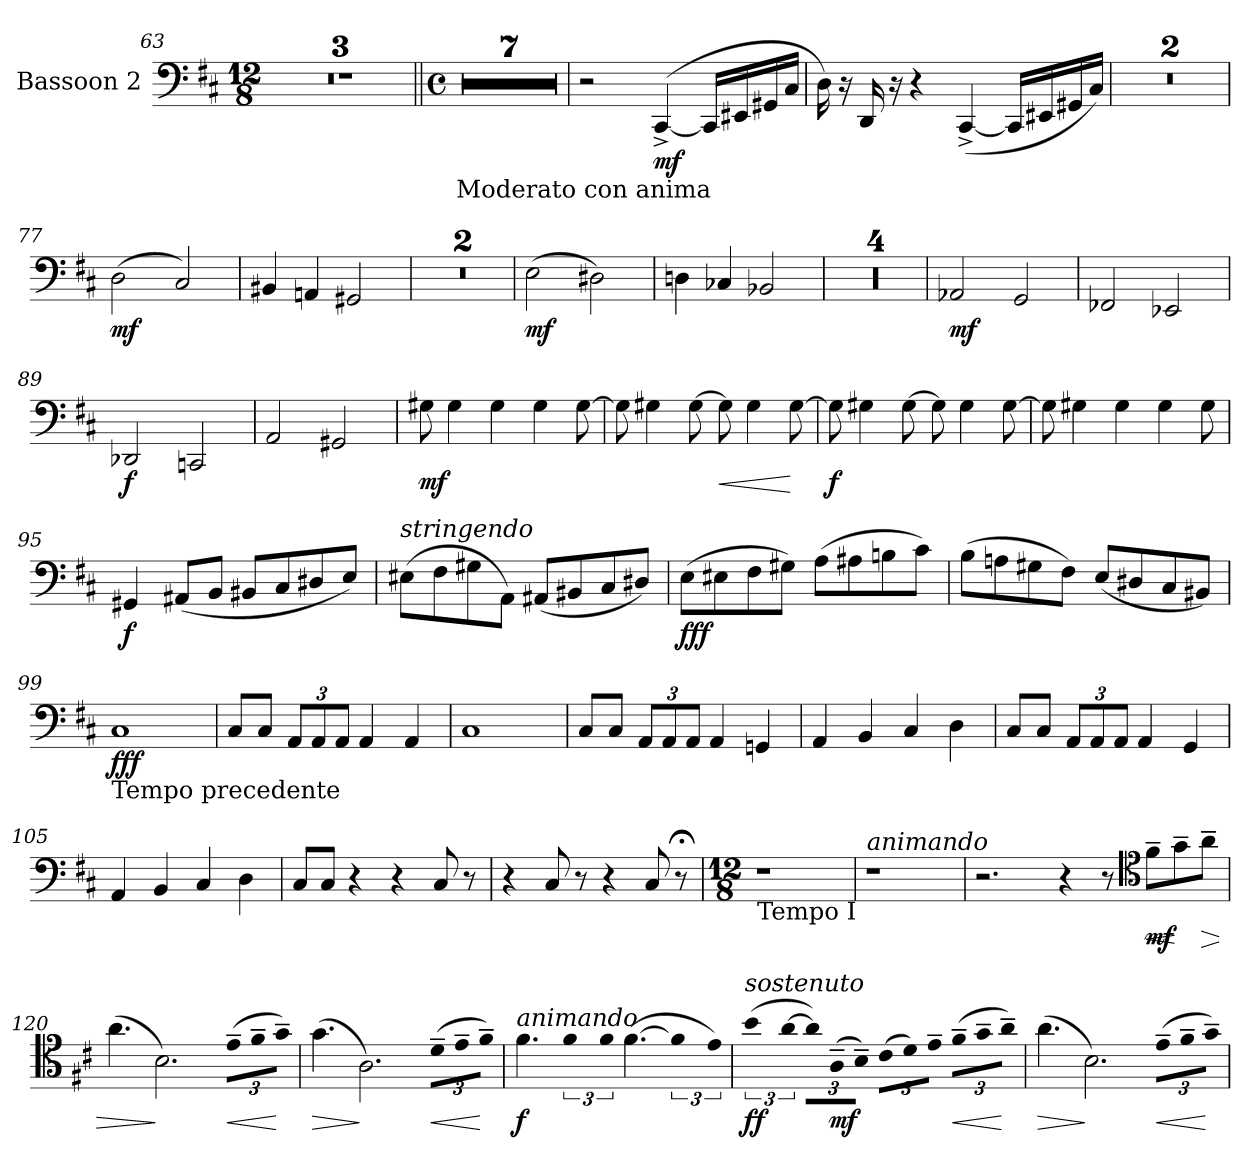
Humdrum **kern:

**kern	**dynam
*part1	*part1
*staff1	*staff1
*I"Bassoon 2	*
*I'Bsn	*
*clefF4	*
*k[f#c#]	*
*M12/8	*
=63	=63
1.r	.
=64	=64
1.r	.
=65	=65
1.r	.
=66||	=66||
*M4/4	*
*met(c)	*
!LO:TX:b:t=Moderato con anima	!
1r	.
=67	=67
1r	.
=68	=68
1r	.
=69	=69
1r	.
=70	=70
1r	.
=71	=71
1r	.
=72	=72
1r	.
*clefF4	*
=73	=73
2r	.
([4CC#^/	mf
16CC#/LL]	.
16EE#X/	.
16GG#X/	.
16C#/JJ	.
=74	=74
16D\)	.
16r	.
16DD/	.
16r	.
4r	.
([4CC#^/	.
16CC#/LL]	.
16EE#X/	.
16GG#X/	.
16C#/JJ)	.
=75	=75
1r	.
=76	=76
1r	.
=77	=77
(2D\	mf
2C#/)	.
=78	=78
4BB#X/	.
4AAn/	.
2GG#X/	.
=79	=79
1r	.
=80	=80
1r	.
=81	=81
(2E\	mf
2D#X\)	.
=82	=82
4Dn\	.
4C-X/	.
2BB-X/	.
=83	=83
1r	.
=84	=84
1r	.
=85	=85
1r	.
=86	=86
1r	.
=87	=87
2AA-X/	mf
2GG/	.
=88	=88
2FF-X/	.
2EE-X/	.
=89	=89
2DD-X/	f
2CCn/	.
=90	=90
2AA/	.
2GG#X/	.
=91	=91
8G#X\	mf
4G#\	.
4G#\	.
4G#\	.
[8G#\	.
=92	=92
8G#\]	.
4G#X\	.
[8G#\	.
!	!LO:HP:b
8G#\]	<
4G#\	.
[8G#\	[
=93	=93
8G#\]	f
4G#X\	.
[8G#\	.
8G#\]	.
4G#\	.
[8G#\	.
=94	=94
8G#\]	.
4G#X\	.
4G#\	.
4G#\	.
8G#\	.
=95	=95
4GG#X/	f
(8AA#X/L	.
8BB/J	.
8BB#X/L	.
8C#/	.
8D#X/	.
8E/J)	.
=96	=96
!LO:TX:a:i:t=stringendo	!
(8E#X\L	.
8F#\	.
8G#X\	.
8AA\J)	.
(8AA#X/L	.
8BB#X/	.
8C#/	.
8D#X/J)	.
=97	=97
(8E\L	fff
8E#X\	.
8F#\	.
8G#X\J)	.
(8A\L	.
8A#X\	.
8Bn\	.
8c#\J)	.
=98	=98
(8B\L	.
8An\	.
8G#X\	.
8F#\J)	.
(8E/L	.
8D#X/	.
8C#/	.
8BB#X/J)	.
=99	=99
!LO:TX:b:t=Tempo precedente	!
1C#	fff
=100	=100
8C#/L	.
8C#/J	.
12AA/L	.
12AA/	.
12AA/J	.
4AA/	.
4AA/	.
=101	=101
1C#	.
=102	=102
8C#/L	.
8C#/J	.
12AA/L	.
12AA/	.
12AA/J	.
4AA/	.
4GGn/	.
=103	=103
4AA/	.
4BB/	.
4C#/	.
4D\	.
=104	=104
8C#/L	.
8C#/J	.
12AA/L	.
12AA/	.
12AA/J	.
4AA/	.
4GG/	.
=105	=105
4AA/	.
4BB/	.
4C#/	.
4D\	.
=106	=106
8C#/L	.
8C#/J	.
4r	.
4r	.
8C#/	.
8r	.
=107	=107
4r	.
8C#/	.
8r	.
4r	.
8C#/	.
8r;<	.
=108	=108
*M12/8	*
!LO:TX:b:t=Tempo I	!
1r	.
=109	=109
1r	.
=110	=110
1r	.
=111	=111
1r	.
=112	=112
1r	.
=113	=113
1r	.
=114	=114
1r	.
=115	=115
1r	.
=116	=116
!LO:TX:a:i:t=animando	!
1r	.
=117	=117
1r	.
=118	=118
1r	.
!LO:TX:a:i:t=riten.	!
=119	=119
2.r	.
4r	.
8r	.
*clefC4	*
!	!LO:HP:b
8f#~\L	< mf
8g~\	[
!	!LO:HP:b
8a~\J	>
=120	=120
!LO:N:vis=4.	!
(4a\	.
!LO:N:vis=2.	!
2B\)	]
!LO:N:vis=8	!LO:HP:b
(12e~\L	<
!LO:N:vis=8	!
12f#~\	.
!LO:N:vis=8	!
12g~\J)	[
=121	=121
!LO:N:vis=4.	!LO:HP:b
(4g\	>
!LO:N:vis=2.	!
2A\)	]
!LO:N:vis=8	!LO:HP:b
(12d~\L	<
!LO:N:vis=8	!
12e~\	.
!LO:N:vis=8	!
12f#~\J)	[
=122	=122
!LO:TX:a:i:t=animando	!
!LO:N:vis=4.	!
4f#\	f
!LO:N:vis=4	!
6f#\	.
!LO:N:vis=8	!
12f#\	.
!LO:N:vis=4.	!
([4f#\	.
!LO:N:vis=4	!
6f#\]	.
!LO:N:vis=8	!
12e\)	.
=123	=123
!LO:TX:a:i:t=sostenuto	!
!LO:N:vis=4	!
(6b\	ff
!LO:N:vis=8	!
[12a\	.
!LO:N:vis=8	!
12a\L])	.
!LO:N:vis=8	!
(12A~\	mf
!LO:N:vis=8	!
12B~\J)	.
!LO:N:vis=8	!
(12c#\L	.
!LO:N:vis=8	!
12d\)	.
!LO:N:vis=8	!
12e~\J	.
!LO:N:vis=8	!LO:HP:b
(12f#~\L	<
!LO:N:vis=8	!
12g~\	.
!LO:N:vis=8	!
12a~\J)	[
=124	=124
!LO:N:vis=4.	!LO:HP:b
(4a\	>
!LO:N:vis=2.	!
2B\)	]
!LO:N:vis=8	!LO:HP:b
(12e~\L	<
!LO:N:vis=8	!
12f#~\	.
!LO:N:vis=8	!
12g~\J)	[
=	=
*-	*-
